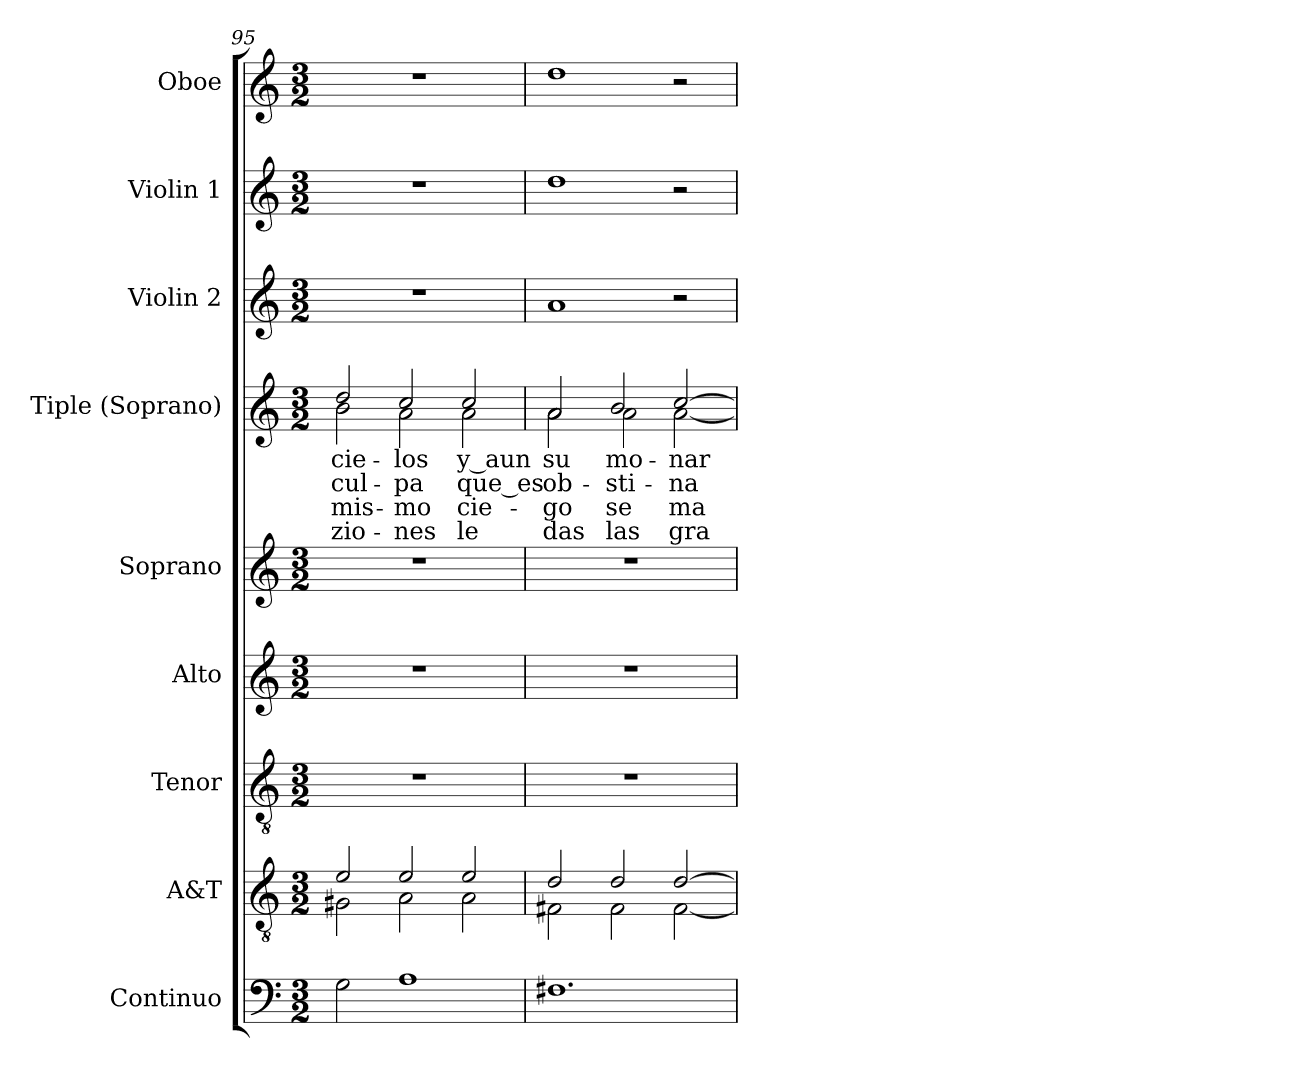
**kern	**kern	**kern	**kern	**kern	**kern	**text	**text	**text	**text	**kern	**kern	**kern
*part9	*part8	*part7	*part6	*part5	*part4	*part4	*part4	*part4	*part4	*part3	*part2	*part1
*staff9	*staff8	*staff7	*staff6	*staff5	*staff4	*staff4	*staff4	*staff4	*staff4	*staff3	*staff2	*staff1
*I"Continuo	*I"A&T	*I"Tenor	*I"Alto	*I"Soprano	*I"Tiple (Soprano)	*	*	*	*	*I"Violin 2	*I"Violin 1	*I"Oboe
*I'Cont.	*I'A. & T.	*I'T.	*I'A.	*I'S.	*I'S.	*	*	*	*	*I'Vln. 2	*I'Vln. 1	*I'Ob.
*clefF4	*clefGv2	*clefGv2	*clefG2	*clefG2	*clefG2	*	*	*	*	*clefG2	*clefG2	*clefG2
*	*ITrd7c12	*ITrd7c12	*	*	*	*	*	*	*	*	*	*
*k[]	*k[]	*k[]	*k[]	*k[]	*k[]	*	*	*	*	*k[]	*k[]	*k[]
*C:	*C:	*C:	*C:	*C:	*C:	*	*	*	*	*C:	*C:	*C:
*M3/2	*M3/2	*M3/2	*M3/2	*M3/2	*M3/2	*	*	*	*	*M3/2	*M3/2	*M3/2
=95	=95	=95	=95	=95	=95	=95	=95	=95	=95	=95	=95	=95
*	*^	*	*	*	*	*	*	*	*	*	*	*
!	!	!	!LO:N:vis=1	!LO:N:vis=1	!LO:N:vis=1	!	!	!	!	!	!	!	!
*	*	*	*	*	*	*^	*	*	*	*	*	*	*
!	!	!	!	!	!	!	!	!LO:LY:b:color=#000000	!LO:LY:b:color=#000000	!LO:LY:b:color=#000000	!LO:LY:b:color=#000000	!LO:N:vis=1	!LO:N:vis=1	!LO:N:vis=1
2Gi\	2Ei/	2GG#Xi\	1.r	1.r	1.r	2ddi/	2bi\	cie-	cul-	mis-	-zio-	1.r	1.r	1.r
!	!	!	!	!	!	!	!	!LO:LY:b:color=#000000	!LO:LY:b:color=#000000	!LO:LY:b:color=#000000	!LO:LY:b:color=#000000	!	!	!
1Ai	2Ei/	2AAi\	.	.	.	2cci/	2ai\	-los	-pa	-mo	-nes	.	.	.
!	!	!	!	!	!	!	!	!LO:LY:b:color=#000000	!LO:LY:b:color=#000000	!LO:LY:b:color=#000000	!LO:LY:b:color=#000000	!	!	!
.	2Ei/	2AAi\	.	.	.	2cci/	2ai\	y_aun	que_es	cie-	le	.	.	.
=96	=96	=96	=96	=96	=96	=96	=96	=96	=96	=96	=96	=96	=96	=96
!	!	!	!LO:N:vis=1	!LO:N:vis=1	!LO:N:vis=1	!	!	!	!	!	!	!	!	!
!	!	!	!	!	!	!	!	!LO:LY:b:color=#000000	!LO:LY:b:color=#000000	!LO:LY:b:color=#000000	!LO:LY:b:color=#000000	!	!	!
1.F#Xi	2Di/	2FF#Xi\	1.r	1.r	1.r	2ai/	2ai\	su	ob-	-go	das	1ai	1ddi	1ddi
!	!	!	!	!	!	!	!	!LO:LY:b:color=#000000	!LO:LY:b:color=#000000	!LO:LY:b:color=#000000	!LO:LY:b:color=#000000	!	!	!
.	2Di/	2FF#i\	.	.	.	2bi/	2ai\	mo-	-sti-	se	las	.	.	.
!	!	!	!	!	!	!	!	!LO:LY:b:color=#000000	!LO:LY:b:color=#000000	!LO:LY:b:color=#000000	!LO:LY:b:color=#000000	!	!	!
.	[2Di/	[2FF#i\	.	.	.	[2cci/	[2ai\	-nar-	-na-	ma-	gra-	2r	2r	2r
*	*v	*v	*	*	*	*v	*v	*	*	*	*	*	*	*
=	=	=	=	=	=	=	=	=	=	=	=	=
*-	*-	*-	*-	*-	*-	*-	*-	*-	*-	*-	*-	*-
